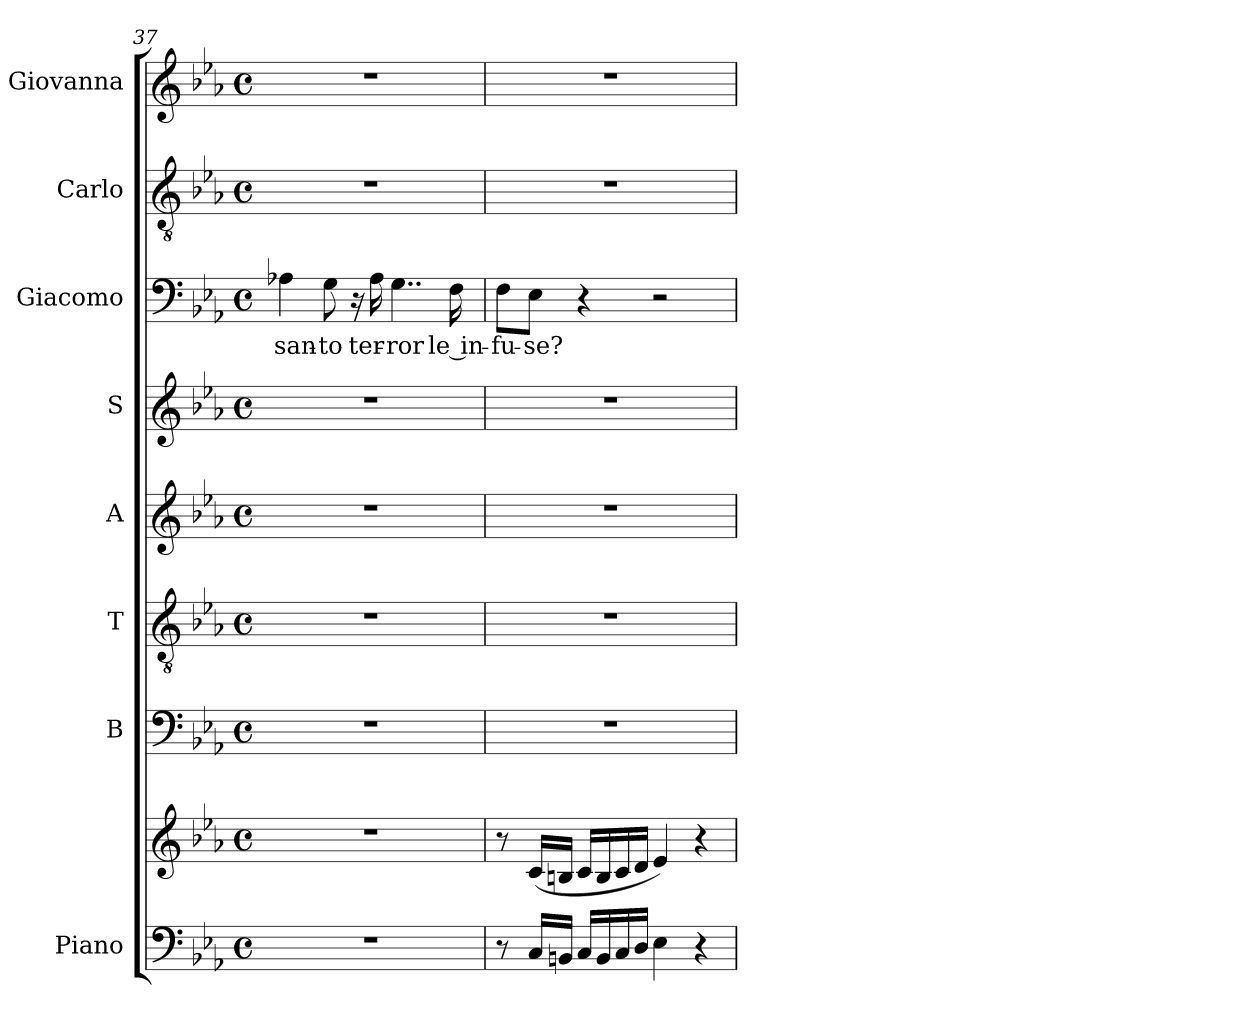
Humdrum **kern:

**kern	**kern	**kern	**kern	**kern	**kern	**kern	**text	**kern	**kern
*part8	*part8	*part7	*part6	*part5	*part4	*part3	*part3	*part2	*part1
*staff9	*staff8	*staff7	*staff6	*staff5	*staff4	*staff3	*staff3	*staff2	*staff1
*I"Piano	*	*I"B	*I"T	*I"A	*I"S	*I"Giacomo	*	*I"Carlo	*I"Giovanna
*I'Pno	*	*I'B	*I'T	*I'A	*I'S	*	*	*	*I'V
*clefF4	*clefG2	*clefF4	*clefGv2	*clefG2	*clefG2	*clefF4	*	*clefGv2	*clefG2
*k[b-e-a-]	*k[b-e-a-]	*k[b-e-a-]	*k[b-e-a-]	*k[b-e-a-]	*k[b-e-a-]	*k[b-e-a-]	*	*k[b-e-a-]	*k[b-e-a-]
*M4/4	*M4/4	*M4/4	*M4/4	*M4/4	*M4/4	*M4/4	*	*M4/4	*M4/4
*met(c)	*met(c)	*met(c)	*met(c)	*met(c)	*met(c)	*met(c)	*	*met(c)	*met(c)
=37	=37	=37	=37	=37	=37	=37	=37	=37	=37
!	!	!	!	!	!	!	!LO:LY:b	!	!
1r	1r	1r	1r	1r	1r	4A-X\	san-	1r	1r
!	!	!	!	!	!	!	!LO:LY:b	!	!
.	.	.	.	.	.	8G\	-to	.	.
.	.	.	.	.	.	16r	.	.	.
!	!	!	!	!	!	!	!LO:LY:b	!	!
.	.	.	.	.	.	16A-\	ter-	.	.
!	!	!	!	!	!	!	!LO:LY:b	!	!
.	.	.	.	.	.	4..G\	-ror	.	.
!	!	!	!	!	!	!	!LO:LY:b	!	!
.	.	.	.	.	.	16F\	le in-	.	.
=38	=38	=38	=38	=38	=38	=38	=38	=38	=38
!	!	!	!	!	!	!	!LO:LY:b	!	!
8r	8r	1r	1r	1r	1r	8F\L	-fu-	1r	1r
!	!	!	!	!	!	!	!LO:LY:b	!	!
16C/LL	(16c/LL	.	.	.	.	8E-\J	-se?	.	.
16BBn/JJ	16Bn/JJ	.	.	.	.	.	.	.	.
16C/LL	16c/LL	.	.	.	.	4r	.	.	.
16BB/	16B/	.	.	.	.	.	.	.	.
16C/	16c/	.	.	.	.	.	.	.	.
16D/JJ	16d/JJ	.	.	.	.	.	.	.	.
4E-\	4e-/)	.	.	.	.	2r	.	.	.
4r	4r	.	.	.	.	.	.	.	.
=	=	=	=	=	=	=	=	=	=
*-	*-	*-	*-	*-	*-	*-	*-	*-	*-
